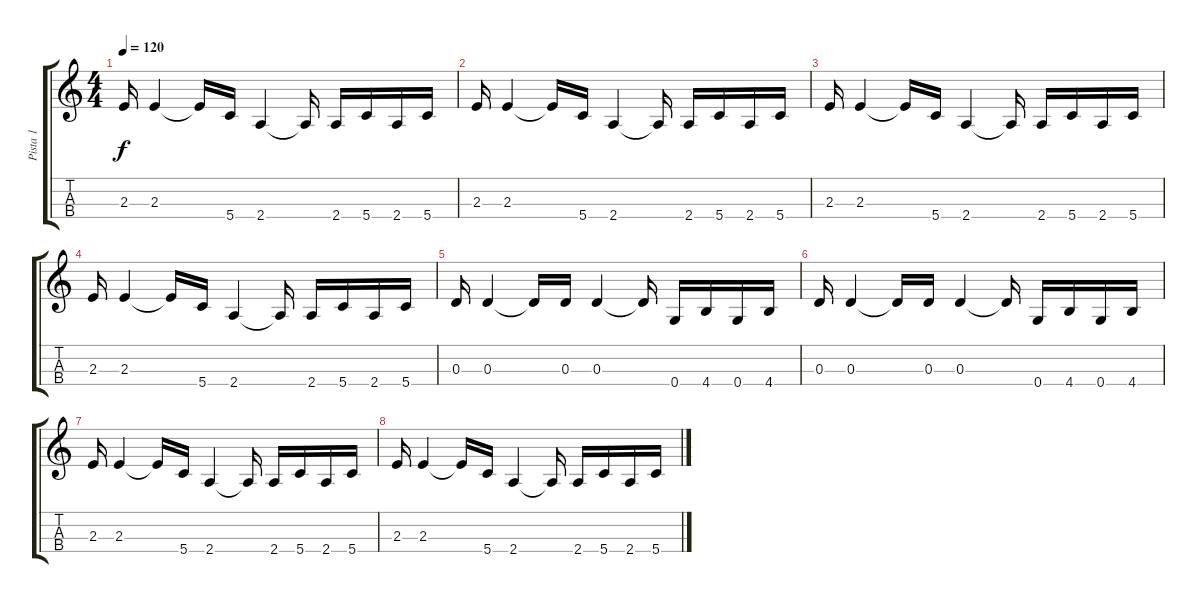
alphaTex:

\track ("Pista 1" "Pista 1") {instrument pad5bowed}
\staff {score tabs}
\tuning (E5 A4 D4 G3) {hide}
\ts (4 4)
\tempo 120
\clef g2
\ks c
2.3.16{dy f volume 13 instrument stringensemble1} 2.3.4 2.3{t}.16 5.4.16 2.4.4 2.4{t}.16 2.4.16 5.4.16 2.4.16 5.4.16 |
2.3.16 2.3.4 2.3{t}.16 5.4.16 2.4.4 2.4{t}.16 2.4.16 5.4.16 2.4.16 5.4.16 |
2.3.16 2.3.4 2.3{t}.16 5.4.16 2.4.4 2.4{t}.16 2.4.16 5.4.16 2.4.16 5.4.16 |
2.3.16 2.3.4 2.3{t}.16 5.4.16 2.4.4 2.4{t}.16 2.4.16 5.4.16 2.4.16 5.4.16 |
0.3.16 0.3.4 0.3{t}.16 0.3.16 0.3.4 0.3{t}.16 0.4.16 4.4.16 0.4.16 4.4.16 |
0.3.16 0.3.4 0.3{t}.16 0.3.16 0.3.4 0.3{t}.16 0.4.16 4.4.16 0.4.16 4.4.16 |
2.3.16 2.3.4 2.3{t}.16 5.4.16 2.4.4 2.4{t}.16 2.4.16 5.4.16 2.4.16 5.4.16 |
2.3.16 2.3.4 2.3{t}.16 5.4.16 2.4.4 2.4{t}.16 2.4.16 5.4.16 2.4.16 5.4.16
